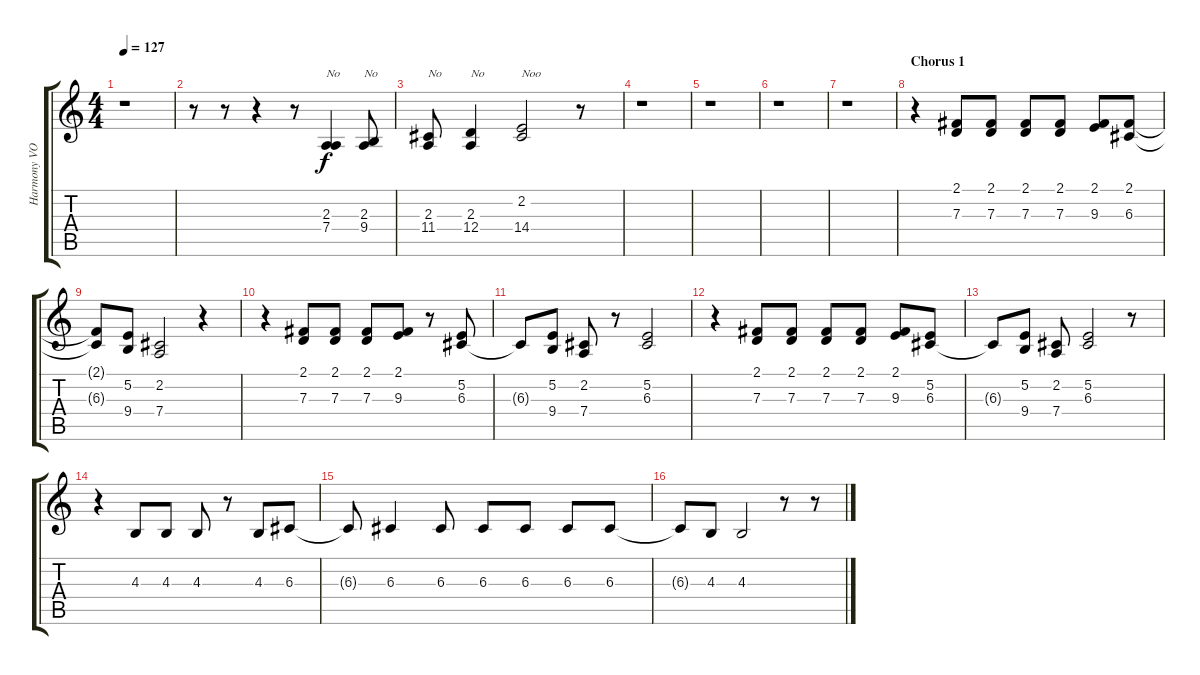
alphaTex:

\track ("Harmony VOX" "Harmony VO") {instrument altosax}
\staff {score tabs}
\tuning (E4 B3 G3 D3 A2 E2) {hide}
\ts (4 4)
\tempo 127
\clef g2
\ks c
r.1{dy f} |
r.8 r.8 r.4 r.8 (2.3 7.4).4{txt "No"} (2.3 9.4).8{txt "No"} |
(2.3 11.4).8{txt "No"} (2.3 12.4).4{txt "No"} (2.2 14.4).2{txt "Noo"} r.8 |
r.1 |
r.1 |
r.1 |
r.1 |
\section ("" "Chorus 1")
r.4 (2.1 7.3).8 (2.1 7.3).8 (2.1 7.3).8 (2.1 7.3).8 (2.1 9.3).8 (2.1 6.3).8 |
(2.1{t} 6.3{t}).8 (5.2 9.4).8 (2.2 7.4).2 r.4 |
r.4 (2.1 7.3).8 (2.1 7.3).8 (2.1 7.3).8 (2.1 9.3).8 r.8 (5.2 6.3).8 |
6.3{t}.8 (5.2 9.4).8 (2.2 7.4).8 r.8 (5.2 6.3).2 |
r.4 (2.1 7.3).8 (2.1 7.3).8 (2.1 7.3).8 (2.1 7.3).8 (2.1 9.3).8 (5.2 6.3).8 |
6.3{t}.8 (5.2 9.4).8 (2.2 7.4).8 (5.2 6.3).2 r.8 |
r.4 4.3.8 4.3.8 4.3.8 r.8 4.3.8 6.3.8 |
6.3{t}.8 6.3.4 6.3.8 6.3.8 6.3.8 6.3.8 6.3.8 |
6.3{t}.8 4.3.8 4.3.2 r.8 r.8
